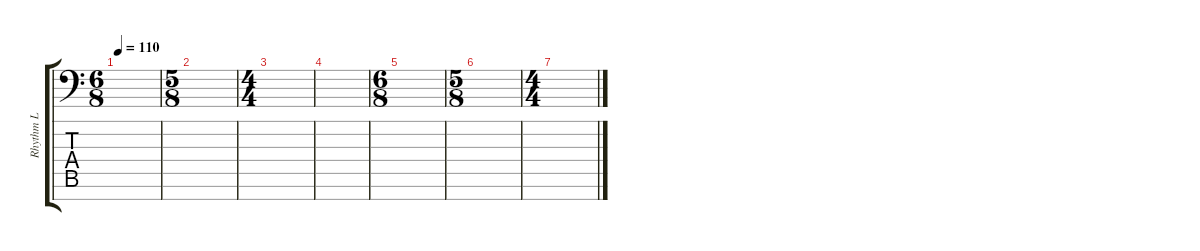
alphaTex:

\track ("Rhythm L" "Rhythm L") {instrument overdrivenguitar}
\staff {score tabs}
\tuning (Eb4 Bb3 Gb3 Db3 Ab2 Eb2 Ab1) {hide}
\ts (6 8)
\tempo 110
\clef f4
\ks c
|
\ts (5 8)
|
\ts (4 4)
|
|
\ts (6 8)
|
\ts (5 8)
|
\ts (4 4)
